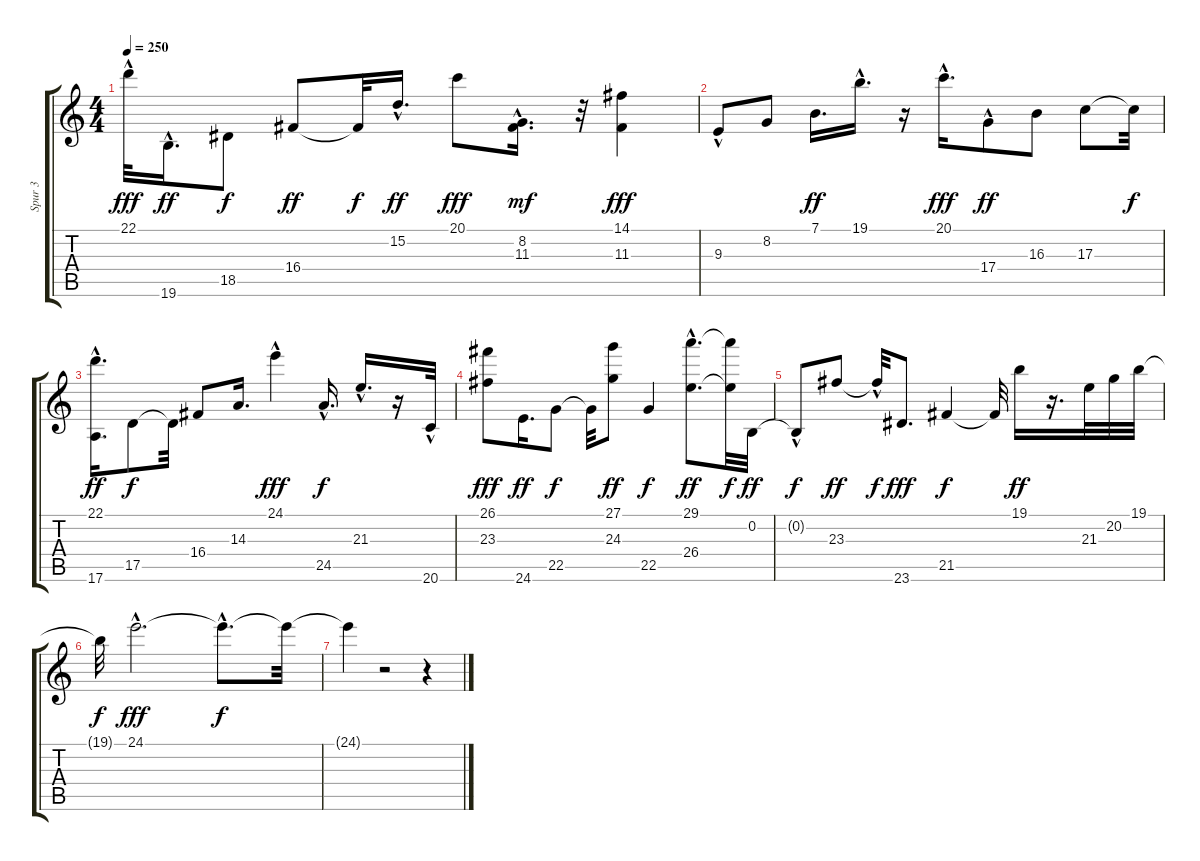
\track ("Spur 3" "Spur 3") {instrument acousticgrandpiano}
\staff {score tabs}
\tuning (E4 B3 G3 D3 A2 E2) {hide}
\ts (4 4)
\tempo 250
\clef g2
\ks c
22.1{hac}.32{dy fff} 19.6{hac}.16{d dy ff} 18.5.8{dy f} 16.4.8{dy ff} 16.4{t}.32{dy f} 15.2{hac}.16{d dy ff} 20.1.8{dy fff} (8.2{hac} 11.3).16{d dy mf} r.32 (14.1 11.3).4{dy fff} |
9.3{hac}.8 8.2.8 7.1.16{d dy ff} 19.1{hac}.16{d} r.16 20.1{hac}.16{d dy fff} 17.4{hac}.8{dy ff} 16.3.8 17.3.8 17.3{t}.32{dy f} |
(22.1{hac} 17.6).16{d dy ff} 17.5.8{dy f} 17.5{t}.32 16.4.8 14.3.16{d} 24.1{hac}.4{dy fff} 24.5{hac}.16{d dy f} 21.3{hac}.16{d} r.16 20.6{hac}.32 |
(26.1 23.3).8{dy fff} 24.6.16{d dy ff} 22.5.8{dy f} 22.5{t}.32 (27.1 24.3).8{dy ff} 22.5.4{dy f} (29.1{hac} 26.4{hac}).8{d dy ff} (29.1{t} 26.4{t}).32{dy f} 0.2.32{dy ff} |
0.2{hac t}.8{dy f} 23.3.8{dy ff} 23.3{hac t}.32{dy f} 23.6.8{d dy fff} 21.5.4{dy f} 21.5{t}.32 19.1.16{dy ff} r.16{d} 21.3.32 20.2.32 19.1.32 |
19.1{t}.32{dy f} 24.1{hac}.2{d dy fff} 24.1{hac t}.8{d dy f} 24.1{t}.32 |
24.1{t}.4 r.2 r.4
